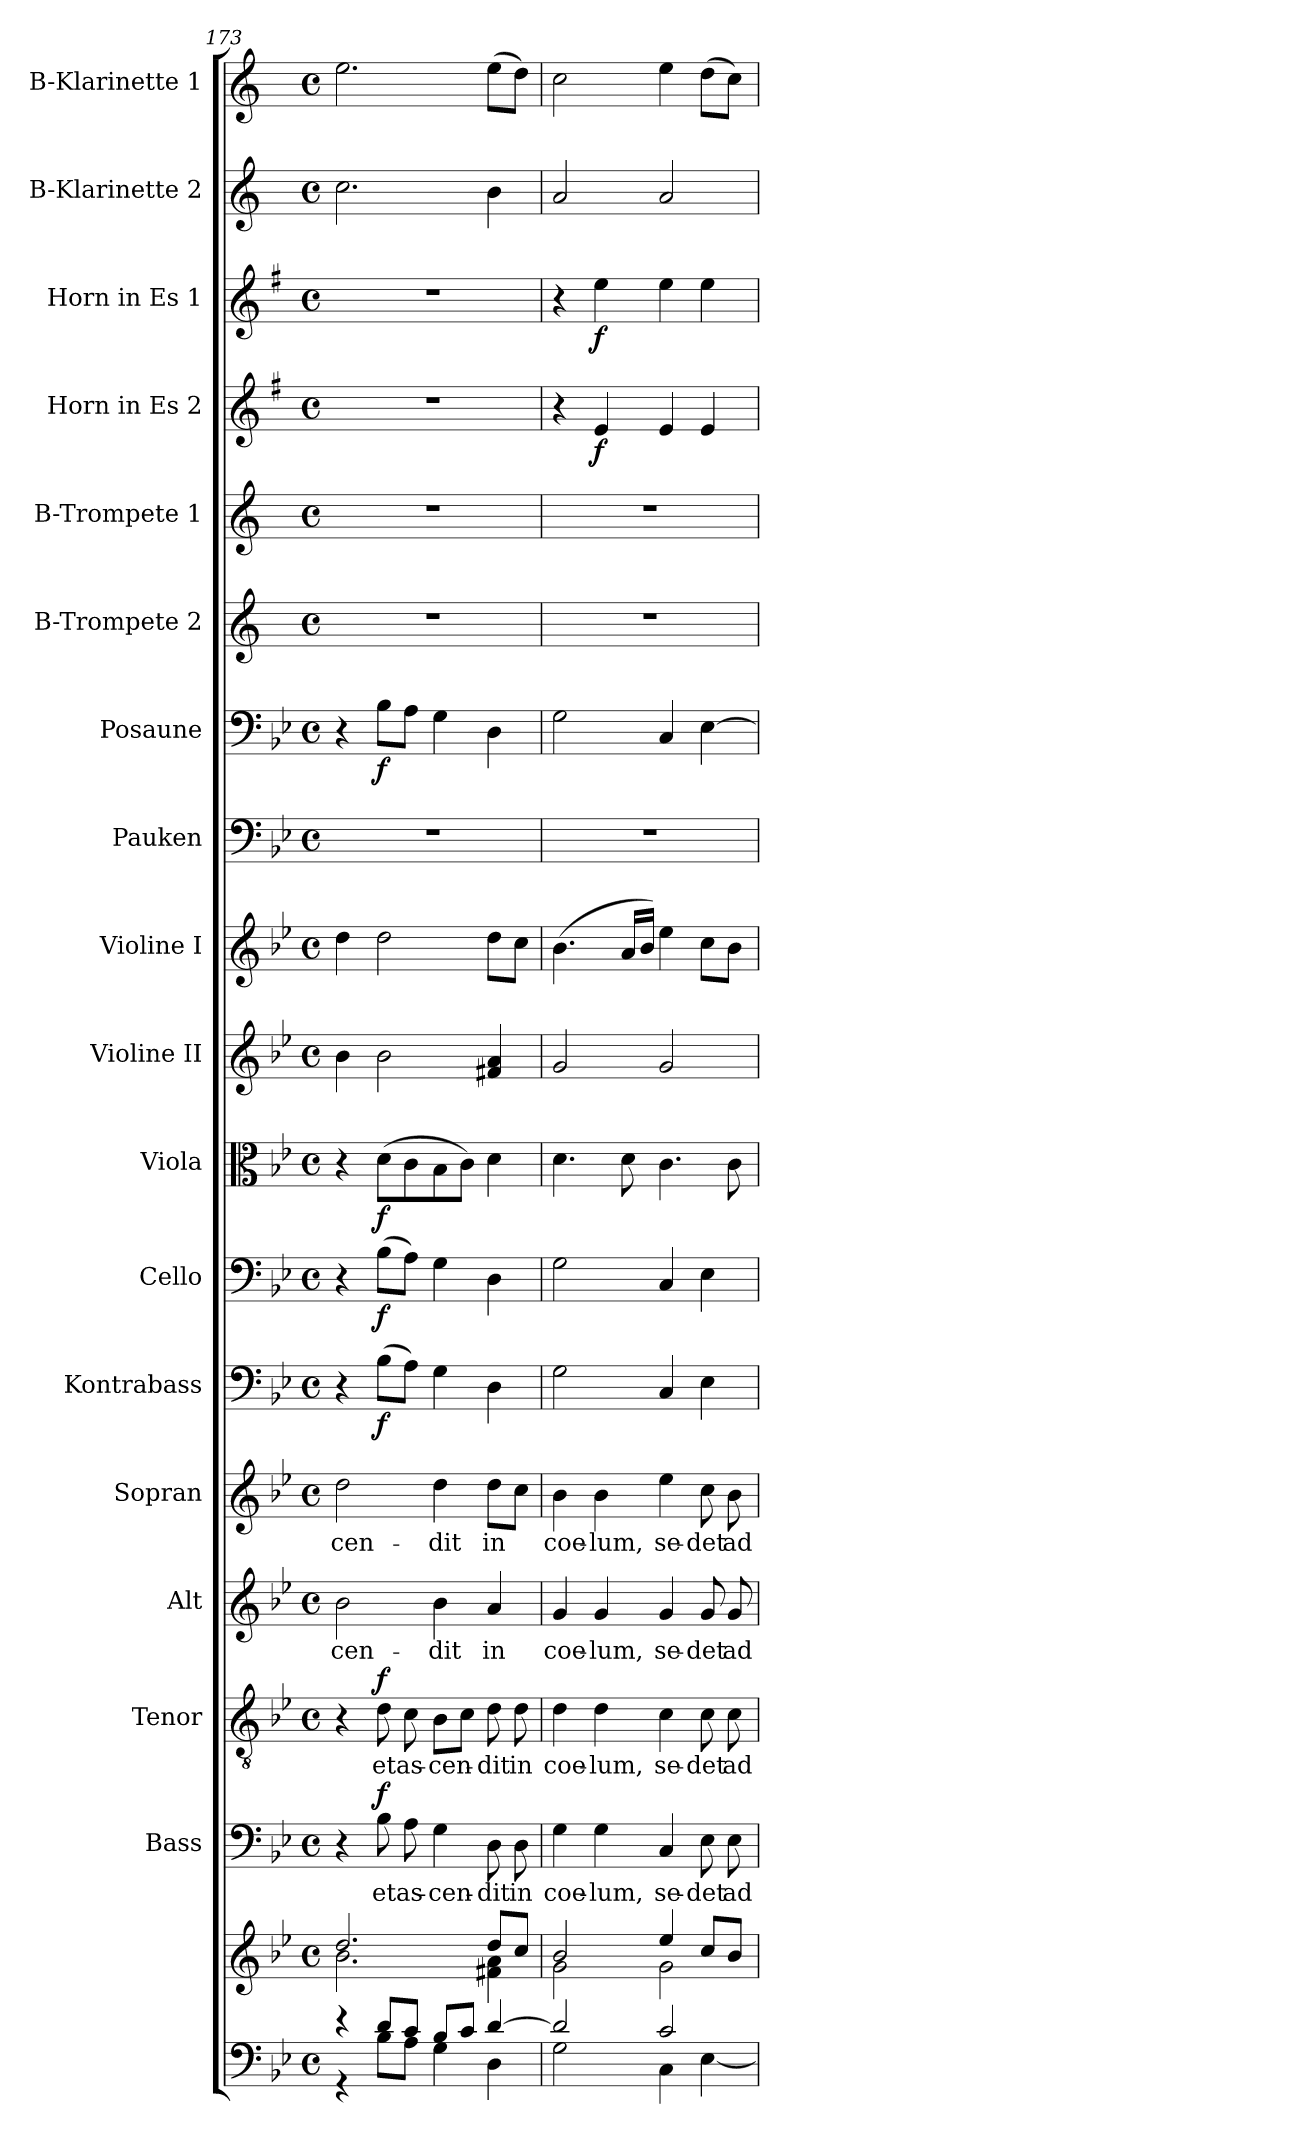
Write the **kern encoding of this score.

**kern	**kern	**kern	**text	**dynam	**kern	**text	**dynam	**kern	**text	**kern	**text	**kern	**dynam	**kern	**dynam	**kern	**dynam	**kern	**kern	**kern	**kern	**dynam	**kern	**kern	**kern	**dynam	**kern	**dynam	**kern	**kern
*part18	*part18	*part17	*part17	*part17	*part16	*part16	*part16	*part15	*part15	*part14	*part14	*part13	*part13	*part12	*part12	*part11	*part11	*part10	*part9	*part8	*part7	*part7	*part6	*part5	*part4	*part4	*part3	*part3	*part2	*part1
*staff19	*staff18	*staff17	*staff17	*staff17	*staff16	*staff16	*staff16	*staff15	*staff15	*staff14	*staff14	*staff13	*staff13	*staff12	*staff12	*staff11	*staff11	*staff10	*staff9	*staff8	*staff7	*staff7	*staff6	*staff5	*staff4	*staff4	*staff3	*staff3	*staff2	*staff1
*	*	*I"Bass	*	*	*I"Tenor	*	*	*I"Alt	*	*I"Sopran	*	*I"Kontrabass	*	*I"Cello	*	*I"Viola	*	*I"Violine II	*I"Violine I	*I"Pauken	*I"Posaune	*	*I"B-Trompete 2	*I"B-Trompete 1	*I"Horn in Es 2	*	*I"Horn in Es 1	*	*I"B-Klarinette 2	*I"B-Klarinette 1
*	*	*I'B.	*	*	*I'T.	*	*	*I'A.	*	*I'S.	*	*I'Kb.	*	*	*	*I'Vla.	*	*I'Vl. II	*I'Vl. I	*I'Pk.	*I'Pos.	*	*I'B Trp. 2	*I'B Trp. 1	*	*	*	*	*I'B Kl. 2	*I'B Kl. 1
!!LO:PB:g=z
*clefF4	*clefG2	*clefF4	*	*	*clefGv2	*	*	*clefG2	*	*clefG2	*	*clefF4	*	*clefF4	*	*clefC3	*	*clefG2	*clefG2	*clefF4	*clefF4	*	*clefG2	*clefG2	*clefG2	*	*clefG2	*	*clefG2	*clefG2
*	*	*	*	*	*	*	*	*	*	*	*	*ITrd7c12	*	*	*	*	*	*	*	*	*	*	*ITrd1c2	*ITrd1c2	*ITrd5c9	*	*ITrd5c9	*	*ITrd1c2	*ITrd1c2
*k[b-e-]	*k[b-e-]	*k[b-e-]	*	*	*k[b-e-]	*	*	*k[b-e-]	*	*k[b-e-]	*	*k[b-e-]	*	*k[b-e-]	*	*k[b-e-]	*	*k[b-e-]	*k[b-e-]	*k[b-e-]	*k[b-e-]	*	*k[b-e-]	*k[b-e-]	*k[b-e-]	*	*k[b-e-]	*	*k[b-e-]	*k[b-e-]
*B-:	*B-:	*B-:	*	*	*B-:	*	*	*B-:	*	*B-:	*	*B-:	*	*B-:	*	*B-:	*	*B-:	*B-:	*B-:	*B-:	*	*B-:	*B-:	*B-:	*	*B-:	*	*B-:	*B-:
*M4/4	*M4/4	*M4/4	*	*	*M4/4	*	*	*M4/4	*	*M4/4	*	*M4/4	*	*M4/4	*	*M4/4	*	*M4/4	*M4/4	*M4/4	*M4/4	*	*M4/4	*M4/4	*M4/4	*	*M4/4	*	*M4/4	*M4/4
*met(c)	*met(c)	*met(c)	*	*	*met(c)	*	*	*met(c)	*	*met(c)	*	*met(c)	*	*met(c)	*	*met(c)	*	*met(c)	*met(c)	*met(c)	*met(c)	*	*met(c)	*met(c)	*met(c)	*	*met(c)	*	*met(c)	*met(c)
=173	=173	=173	=173	=173	=173	=173	=173	=173	=173	=173	=173	=173	=173	=173	=173	=173	=173	=173	=173	=173	=173	=173	=173	=173	=173	=173	=173	=173	=173	=173
*^	*^	*	*	*	*	*	*	*	*	*	*	*	*	*	*	*	*	*	*	*	*	*	*	*	*	*	*	*	*	*
!	!	!	!	!	!	!	!	!	!	!	!LO:LY:b	!	!LO:LY:b	!	!	!	!	!	!	!	!	!	!	!	!	!	!	!	!	!	!	!
4r	4r	2.dd/	2.b-\	4r	.	.	4r	.	.	2b-\	-cen-	2dd\	-cen-	4r	.	4r	.	4r	.	4b-\	4dd\	1r	4r	.	1r	1r	1r	.	1r	.	2.b-\	2.dd\
!	!	!	!	!	!LO:LY:b	!LO:DY:a	!	!LO:LY:b	!LO:DY:a	!	!	!	!	!	!LO:DY:b	!	!LO:DY:b	!	!LO:DY:b	!	!	!	!	!LO:DY:b	!	!	!	!	!	!	!	!
8d/L	8B-\L	.	.	8B-\	et	f	8d\	et	f	.	.	.	.	(>8BB-\L	f	(>8B-\L	f	(>8d\L	f	2b-\	2dd\	.	8B-\L	f	.	.	.	.	.	.	.	.
!	!	!	!	!	!LO:LY:b	!	!	!LO:LY:b	!	!	!	!	!	!	!	!	!	!	!	!	!	!	!	!	!	!	!	!	!	!	!	!
8c/J	8A\J	.	.	8A\	as-	.	8c\	as-	.	.	.	.	.	8AA\J)	.	8A\J)	.	8c\	.	.	.	.	8A\J	.	.	.	.	.	.	.	.	.
!	!	!	!	!	!LO:LY:b	!	!	!LO:LY:b	!	!	!LO:LY:b	!	!LO:LY:b	!	!	!	!	!	!	!	!	!	!	!	!	!	!	!	!	!	!	!
8B-/L	4G\	.	.	4G\	-cen-	.	8B-\L	-cen-	.	4b-\	-dit	4dd\	-dit	4GG\	.	4G\	.	8B-\	.	.	.	.	4G\	.	.	.	.	.	.	.	.	.
8c/J	.	.	.	.	.	.	8c\J	.	.	.	.	.	.	.	.	.	.	8c\J)	.	.	.	.	.	.	.	.	.	.	.	.	.	.
!	!	!	!	!	!LO:LY:b	!	!	!LO:LY:b	!	!	!LO:LY:b	!	!LO:LY:b	!	!	!	!	!	!	!	!	!	!	!	!	!	!	!	!	!	!	!
[>4d/	4D\	8dd/L	4f#X\ 4a\	8D\	-dit	.	8d\	-dit	.	4a/	in	8dd\L	in	4DD\	.	4D\	.	4d\	.	4f#X/ 4a/	8dd\L	.	4D\	.	.	.	.	.	.	.	4a\	(>8dd\L
!	!	!	!	!	!LO:LY:b	!	!	!LO:LY:b	!	!	!	!	!	!	!	!	!	!	!	!	!	!	!	!	!	!	!	!	!	!	!	!
.	.	8cc/J	.	8D\	in	.	8d\	in	.	.	.	8cc\J	.	.	.	.	.	.	.	.	8cc\J	.	.	.	.	.	.	.	.	.	.	8cc\J)
=174	=174	=174	=174	=174	=174	=174	=174	=174	=174	=174	=174	=174	=174	=174	=174	=174	=174	=174	=174	=174	=174	=174	=174	=174	=174	=174	=174	=174	=174	=174	=174	=174
!	!	!	!	!	!LO:LY:b	!	!	!LO:LY:b	!	!	!LO:LY:b	!	!LO:LY:b	!	!	!	!	!	!	!	!	!	!	!	!	!	!	!	!	!	!	!
2d/]	2G\	2b-/	2g\	4G\	coe-	.	4d\	coe-	.	4g/	coe-	4b-\	coe-	2GG\	.	2G\	.	4.d\	.	2g/	(>4.b-\	1r	2G\	.	1r	1r	4r	.	4r	.	2g/	2b-\
!	!	!	!	!	!LO:LY:b	!	!	!LO:LY:b	!	!	!LO:LY:b	!	!LO:LY:b	!	!	!	!	!	!	!	!	!	!	!	!	!	!	!LO:DY:b	!	!LO:DY:b	!	!
.	.	.	.	4G\	-lum,	.	4d\	-lum,	.	4g/	-lum,	4b-\	-lum,	.	.	.	.	.	.	.	.	.	.	.	.	.	4G/	f	4g\	f	.	.
.	.	.	.	.	.	.	.	.	.	.	.	.	.	.	.	.	.	8d\	.	.	16a/LL	.	.	.	.	.	.	.	.	.	.	.
.	.	.	.	.	.	.	.	.	.	.	.	.	.	.	.	.	.	.	.	.	16b-/JJ)	.	.	.	.	.	.	.	.	.	.	.
!	!	!	!	!	!LO:LY:b	!	!	!LO:LY:b	!	!	!LO:LY:b	!	!LO:LY:b	!	!	!	!	!	!	!	!	!	!	!	!	!	!	!	!	!	!	!
2c/	4C\	4ee-/	2g\	4C/	se-	.	4c\	se-	.	4g/	se-	4ee-\	se-	4CC/	.	4C/	.	4.c\	.	2g/	4ee-\	.	4C/	.	.	.	4G/	.	4g\	.	2g/	4dd\
!	!	!	!	!	!LO:LY:b	!	!	!LO:LY:b	!	!	!LO:LY:b	!	!LO:LY:b	!	!	!	!	!	!	!	!	!	!	!	!	!	!	!	!	!	!	!
.	[<4E-\	8cc/L	.	8E-\	-det	.	8c\	-det	.	8g/	-det	8cc\	-det	4EE-\	.	4E-\	.	.	.	.	8cc\L	.	[4E-\	.	.	.	4G/	.	4g\	.	.	(>8cc\L
!	!	!	!	!	!LO:LY:b	!	!	!LO:LY:b	!	!	!LO:LY:b	!	!LO:LY:b	!	!	!	!	!	!	!	!	!	!	!	!	!	!	!	!	!	!	!
.	.	8b-/J	.	8E-\	ad	.	8c\	ad	.	8g/	ad	8b-\	ad	.	.	.	.	8c\	.	.	8b-\J	.	.	.	.	.	.	.	.	.	.	8b-\J)
*v	*v	*	*	*	*	*	*	*	*	*	*	*	*	*	*	*	*	*	*	*	*	*	*	*	*	*	*	*	*	*	*	*
*	*v	*v	*	*	*	*	*	*	*	*	*	*	*	*	*	*	*	*	*	*	*	*	*	*	*	*	*	*	*	*	*
=	=	=	=	=	=	=	=	=	=	=	=	=	=	=	=	=	=	=	=	=	=	=	=	=	=	=	=	=	=	=
*-	*-	*-	*-	*-	*-	*-	*-	*-	*-	*-	*-	*-	*-	*-	*-	*-	*-	*-	*-	*-	*-	*-	*-	*-	*-	*-	*-	*-	*-	*-
